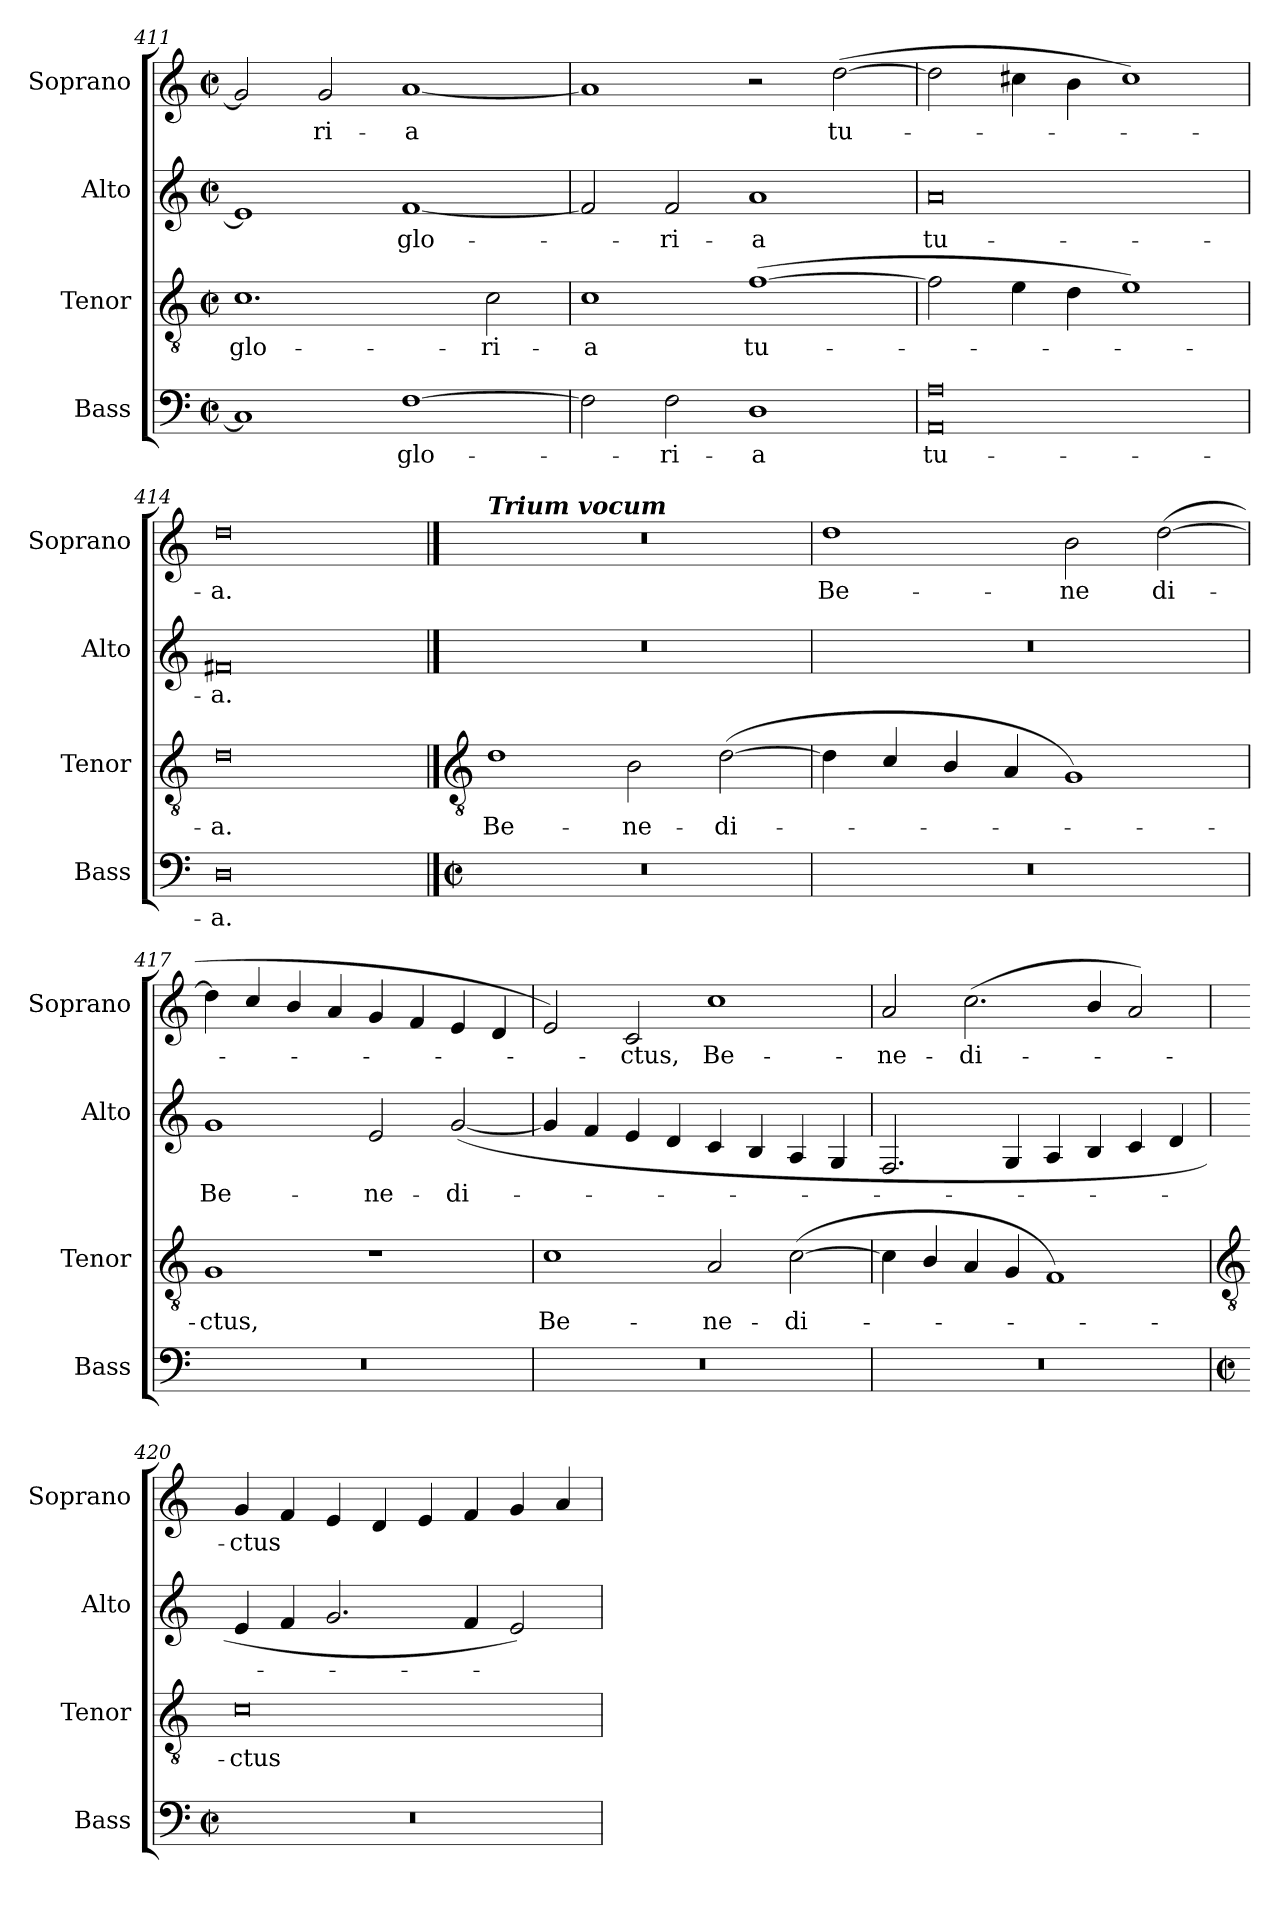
**kern	**text	**kern	**text	**kern	**text	**kern	**text
*part4	*part4	*part3	*part3	*part2	*part2	*part1	*part1
*staff4	*staff4	*staff3	*staff3	*staff2	*staff2	*staff1	*staff1
*I"Bass	*	*I"Tenor	*	*I"Alto	*	*I"Soprano	*
*I'Bass	*	*I'Tenor	*	*I'Alto	*	*I'Soprano	*
*clefF4	*	*clefGv2	*	*clefG2	*	*clefG2	*
*k[]	*	*k[]	*	*k[]	*	*k[]	*
*C:	*	*C:	*	*C:	*	*C:	*
*M4/2	*	*M4/2	*	*M4/2	*	*M4/2	*
*met(c|)	*	*met(c|)	*	*met(c|)	*	*met(c|)	*
=411	=411	=411	=411	=411	=411	=411	=411
!	!	!	!LO:LY:b	!	!	!	!
1C]	.	1.c	glo-	1e]	.	2g]	.
!	!	!	!	!	!	!	!LO:LY:b
.	.	.	.	.	.	2g	ri-
!	!LO:LY:b	!	!	!	!LO:LY:b	!	!LO:LY:b
[1F	glo-	.	.	[1f	glo-	[1a	-a
!	!	!	!LO:LY:b	!	!	!	!
.	.	2c	-ri-	.	.	.	.
=412	=412	=412	=412	=412	=412	=412	=412
!	!	!	!LO:LY:b	!	!	!	!
2F]	.	1c	-a	2f]	.	1a]	.
!	!LO:LY:b	!	!	!	!LO:LY:b	!	!
2F	ri-	.	.	2f	ri-	.	.
!	!LO:LY:b	!	!LO:LY:b	!	!LO:LY:b	!	!
1D	-a	(>[1f	tu-	1a	-a	2r	.
!	!	!	!	!	!	!	!LO:LY:b
.	.	.	.	.	.	(>[2dd	tu-
=413	=413	=413	=413	=413	=413	=413	=413
!	!LO:LY:b	!	!	!	!LO:LY:b	!	!
0AA 0A	tu-	2f]	.	0a	tu-	2dd]	.
.	.	4e	.	.	.	4cc#X	.
.	.	4d	.	.	.	4b	.
.	.	1e)	.	.	.	1cc#)	.
=414	=414	=414	=414	=414	=414	=414	=414
!	!LO:LY:b	!	!LO:LY:b	!	!LO:LY:b	!	!LO:LY:b
0D	-a.	0d	a.	0f#X	-a.	0dd	a.
!!LO:LB:g=z
==415	==415	==415	==415	==415	==415	==415	==415
*	*	*clefGv2	*	*	*	*	*
*M4/2	*	*	*	*	*	*	*
*met(c|)	*	*	*	*	*	*	*
!	!	!	!	!	!	!LO:TX:a:Bi:t=Trium vocum	!
!	!	!	!LO:LY:b	!	!	!	!
0r	.	1d	Be-	0r	.	0r	.
!	!	!	!LO:LY:b	!	!	!	!
.	.	2B	-ne-	.	.	.	.
!	!	!	!LO:LY:b	!	!	!	!
.	.	(<[2d	-di-	.	.	.	.
=416	=416	=416	=416	=416	=416	=416	=416
!	!	!	!	!	!	!	!LO:LY:b
0r	.	4d]	.	0r	.	1dd	Be-
.	.	4c/	.	.	.	.	.
.	.	4B/	.	.	.	.	.
.	.	4A	.	.	.	.	.
!	!	!	!	!	!	!	!LO:LY:b
.	.	1G)	.	.	.	2b	-ne
!	!	!	!	!	!	!	!LO:LY:b
.	.	.	.	.	.	(<[2dd	di-
=417	=417	=417	=417	=417	=417	=417	=417
!	!	!	!LO:LY:b	!	!LO:LY:b	!	!
0r	.	1G	ctus,	1g	Be-	4dd]	.
.	.	.	.	.	.	4cc/	.
.	.	.	.	.	.	4b/	.
.	.	.	.	.	.	4a	.
!	!	!	!	!	!LO:LY:b	!	!
.	.	1r	.	2e	-ne-	4g	.
.	.	.	.	.	.	4f	.
!	!	!	!	!	!LO:LY:b	!	!
.	.	.	.	(<[2g	-di-	4e	.
.	.	.	.	.	.	4d	.
=418	=418	=418	=418	=418	=418	=418	=418
!	!	!	!LO:LY:b	!	!	!	!
0r	.	1c	Be-	4g]	.	2e)	.
.	.	.	.	4f	.	.	.
!	!	!	!	!	!	!	!LO:LY:b
.	.	.	.	4e	.	2c	ctus,
.	.	.	.	4d	.	.	.
!	!	!	!LO:LY:b	!	!	!	!LO:LY:b
.	.	2A	-ne-	4c	.	1cc	Be-
.	.	.	.	4B	.	.	.
!	!	!	!LO:LY:b	!	!	!	!
.	.	(<[2c	-di-	4A	.	.	.
.	.	.	.	4G	.	.	.
=419	=419	=419	=419	=419	=419	=419	=419
!	!	!	!	!	!	!	!LO:LY:b
0r	.	4c]	.	2.F	.	2a	-ne-
.	.	4B/	.	.	.	.	.
!	!	!	!	!	!	!	!LO:LY:b
.	.	4A	.	.	.	(<2.cc	-di-
.	.	4G	.	4G	.	.	.
.	.	1F)	.	4A	.	.	.
.	.	.	.	4B	.	4b/	.
.	.	.	.	4c	.	2a)	.
.	.	.	.	4d	.	.	.
!!LO:LB:g=z
=420	=420	=420	=420	=420	=420	=420	=420
*	*	*clefGv2	*	*	*	*	*
*M4/2	*	*	*	*	*	*	*
*met(c|)	*	*	*	*	*	*	*
!	!	!	!LO:LY:b	!	!	!	!LO:LY:b
0r	.	0c	ctus	4e	.	4g	ctus
.	.	.	.	4f	.	4f	.
.	.	.	.	2.g	.	4e	.
.	.	.	.	.	.	4d	.
.	.	.	.	.	.	4e	.
.	.	.	.	4f	.	4f	.
.	.	.	.	2e)	.	4g	.
.	.	.	.	.	.	4a	.
=	=	=	=	=	=	=	=
*-	*-	*-	*-	*-	*-	*-	*-
